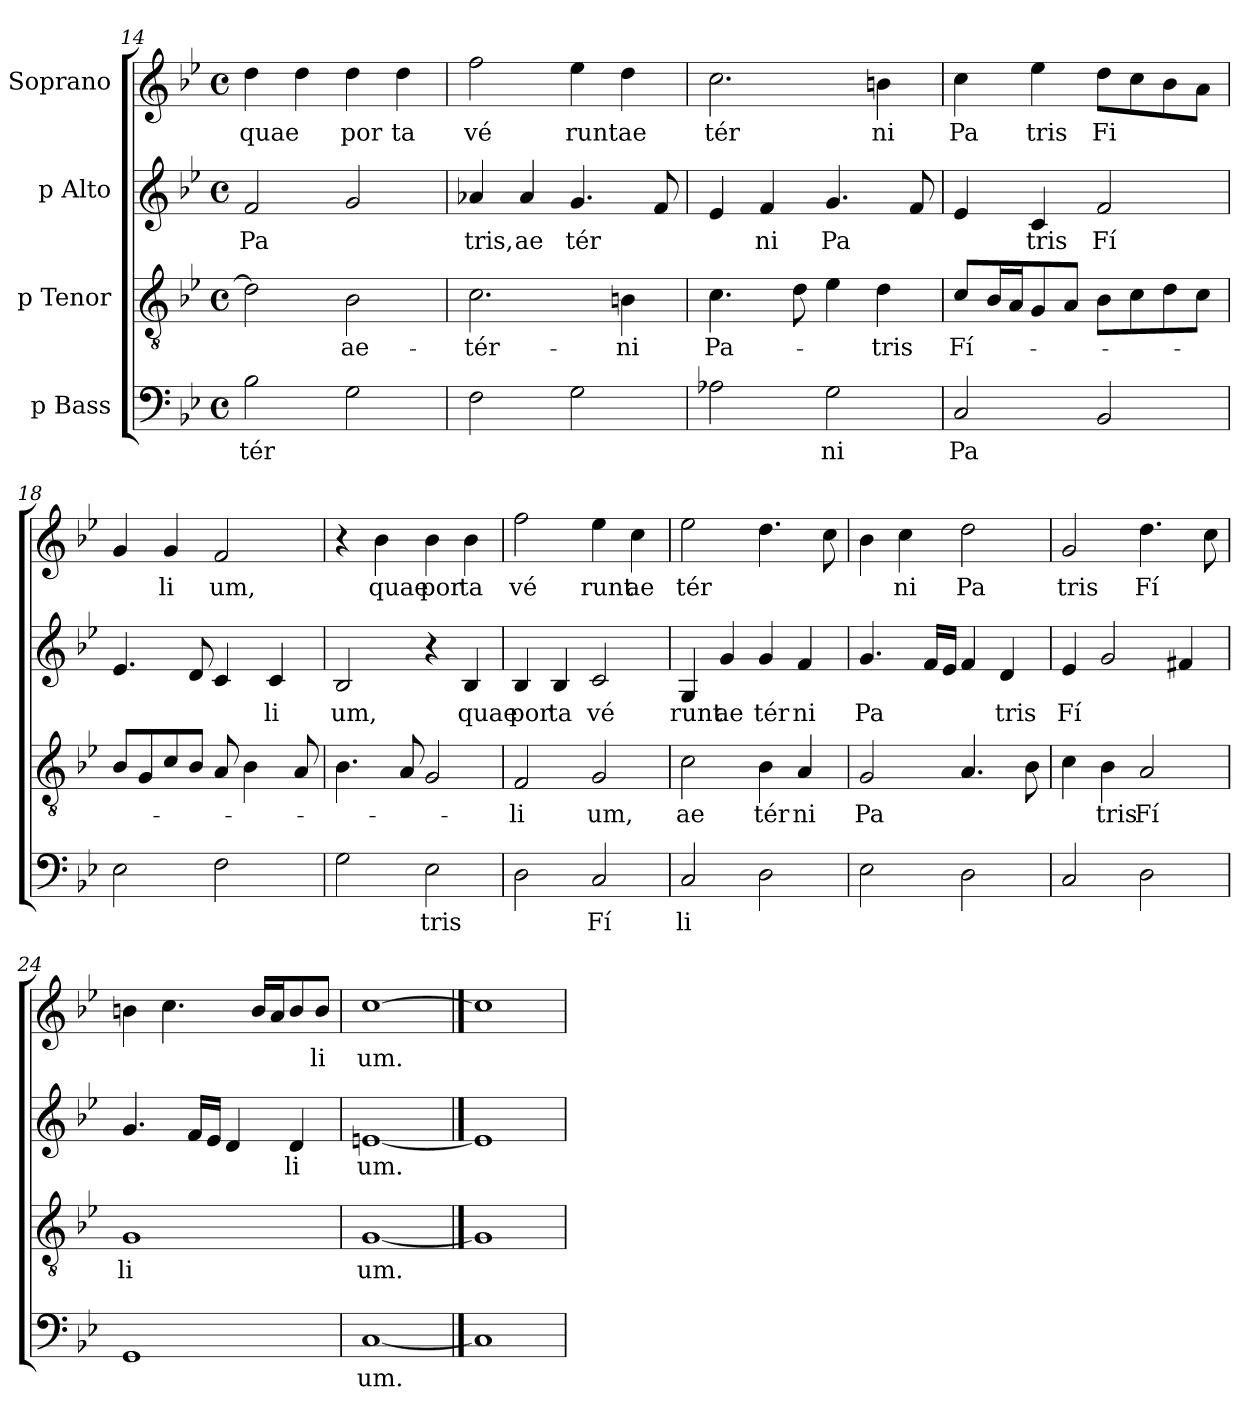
**kern	**text	**kern	**text	**kern	**text	**kern	**text
*part4	*part4	*part3	*part3	*part2	*part2	*part1	*part1
*staff4	*staff4	*staff3	*staff3	*staff2	*staff2	*staff1	*staff1
*I"p Bass	*	*I"p Tenor	*	*I"p Alto	*	*I"Soprano	*
*clefF4	*	*clefGv2	*	*clefG2	*	*clefG2	*
*k[b-e-]	*	*k[b-e-]	*	*k[b-e-]	*	*k[b-e-]	*
*B-:	*	*B-:	*	*B-:	*	*B-:	*
*M4/4	*	*M4/4	*	*M4/4	*	*M4/4	*
*met(c)	*	*met(c)	*	*met(c)	*	*met(c)	*
=14	=14	=14	=14	=14	=14	=14	=14
!	!LO:LY:b	!	!	!	!LO:LY:b	!	!LO:LY:b
2B-\	tér	2d\]	.	2f/	Pa	4dd\	quae
.	.	.	.	.	.	4dd\	.
!	!	!	!LO:LY:b	!	!	!	!LO:LY:b
2G\	.	2B-\	ae-	2g/	.	4dd\	por
!	!	!	!	!	!	!	!LO:LY:b
.	.	.	.	.	.	4dd\	ta
=15	=15	=15	=15	=15	=15	=15	=15
!	!	!	!LO:LY:b	!	!LO:LY:b	!	!LO:LY:b
2F\	.	2.c\	-tér-	4a-X/	tris,	2ff\	vé
!	!	!	!	!	!LO:LY:b	!	!
.	.	.	.	4a-/	ae	.	.
!	!	!	!	!	!LO:LY:b	!	!LO:LY:b
2G\	.	.	.	4.g/	tér	4ee-\	runtae
!	!	!	!LO:LY:b	!	!	!	!
.	.	4Bn\	-ni	.	.	4dd\	.
.	.	.	.	8f/	.	.	.
=16	=16	=16	=16	=16	=16	=16	=16
!	!	!	!LO:LY:b	!	!	!	!LO:LY:b
2A-X\	.	4.c\	Pa-	4e-/	.	2.cc\	tér
!	!	!	!	!	!LO:LY:b	!	!
.	.	.	.	4f/	ni	.	.
.	.	8d\	.	.	.	.	.
!	!LO:LY:b	!	!	!	!LO:LY:b	!	!
2G\	ni	4e-\	.	4.g/	Pa	.	.
!	!	!	!LO:LY:b	!	!	!	!LO:LY:b
.	.	4d\	-tris	.	.	4bn\	ni
.	.	.	.	8f/	.	.	.
=17	=17	=17	=17	=17	=17	=17	=17
!	!LO:LY:b	!	!LO:LY:b	!	!	!	!LO:LY:b
2C/	Pa	8c/L	Fí-	4e-/	.	4cc\	Pa
.	.	16B-/L	.	.	.	.	.
.	.	16A/J	.	.	.	.	.
!	!	!	!	!	!LO:LY:b	!	!LO:LY:b
.	.	8G/	.	4c/	tris	4ee-\	tris
.	.	8A/J	.	.	.	.	.
!	!	!	!	!	!LO:LY:b	!	!LO:LY:b
2BB-/	.	8B-\L	.	2f/	Fí	8dd\L	Fi
.	.	8c\	.	.	.	8cc\	.
.	.	8d\	.	.	.	8b-\	.
.	.	8c\J	.	.	.	8a\J	.
=18	=18	=18	=18	=18	=18	=18	=18
2E-\	.	8B-/L	.	4.e-/	.	4g/	.
.	.	8G/	.	.	.	.	.
!	!	!	!	!	!	!	!LO:LY:b
.	.	8c/	.	.	.	4g/	li
.	.	8B-/J	.	8d/	.	.	.
!	!	!	!	!	!	!	!LO:LY:b
2F\	.	8A/	.	4c/	.	2f/	um,
.	.	4B-\	.	.	.	.	.
!	!	!	!	!	!LO:LY:b	!	!
.	.	.	.	4c/	li	.	.
.	.	8A/	.	.	.	.	.
!!LO:LB:g=z
=19	=19	=19	=19	=19	=19	=19	=19
!	!	!	!	!	!LO:LY:b	!	!
2G\	.	4.B-\	.	2B-/	um,	4r	.
!	!	!	!	!	!	!	!LO:LY:b
.	.	.	.	.	.	4b-\	quae
.	.	8A/	.	.	.	.	.
!	!LO:LY:b	!	!	!	!	!	!LO:LY:b
2E-\	tris	2G/	.	4r	.	4b-\	por
!	!	!	!	!	!LO:LY:b	!	!LO:LY:b
.	.	.	.	4B-/	quae	4b-\	ta
=20	=20	=20	=20	=20	=20	=20	=20
!	!	!	!LO:LY:b	!	!LO:LY:b	!	!LO:LY:b
2D\	.	2F/	-li	4B-/	por	2ff\	vé
!	!	!	!	!	!LO:LY:b	!	!
.	.	.	.	4B-/	ta	.	.
!	!LO:LY:b	!	!LO:LY:b	!	!LO:LY:b	!	!LO:LY:b
2C/	Fí	2G/	um,	2c/	vé	4ee-\	runt
!	!	!	!	!	!	!	!LO:LY:b
.	.	.	.	.	.	4cc\	ae
=21	=21	=21	=21	=21	=21	=21	=21
!	!LO:LY:b	!	!LO:LY:b	!	!LO:LY:b	!	!LO:LY:b
2C/	li	2c\	ae	4G/	runt	2ee-\	tér
!	!	!	!	!	!LO:LY:b	!	!
.	.	.	.	4g/	ae	.	.
!	!	!	!LO:LY:b	!	!LO:LY:b	!	!
2D\	.	4B-\	tér	4g/	tér	4.dd\	.
!	!	!	!LO:LY:b	!	!LO:LY:b	!	!
.	.	4A/	ni	4f/	ni	.	.
.	.	.	.	.	.	8cc\	.
=22	=22	=22	=22	=22	=22	=22	=22
!	!	!	!LO:LY:b	!	!LO:LY:b	!	!
2E-\	.	2G/	Pa	4.g/	Pa	4b-\	.
!	!	!	!	!	!	!	!LO:LY:b
.	.	.	.	.	.	4cc\	ni
.	.	.	.	16f/LL	.	.	.
.	.	.	.	16e-/JJ	.	.	.
!	!	!	!	!	!	!	!LO:LY:b
2D\	.	4.A/	.	4f/	.	2dd\	Pa
!	!	!	!	!	!LO:LY:b	!	!
.	.	.	.	4d/	tris	.	.
.	.	8B-\	.	.	.	.	.
=23	=23	=23	=23	=23	=23	=23	=23
!	!	!	!	!	!LO:LY:b	!	!LO:LY:b
2C/	.	4c\	.	4e-/	Fí	2g/	tris
!	!	!	!LO:LY:b	!	!	!	!
.	.	4B-\	tris	2g/	.	.	.
!	!	!	!LO:LY:b	!	!	!	!LO:LY:b
2D\	.	2A/	Fí	.	.	4.dd\	Fí
.	.	.	.	4f#X/	.	.	.
.	.	.	.	.	.	8cc\	.
=24	=24	=24	=24	=24	=24	=24	=24
!	!	!	!LO:LY:b	!	!	!	!
1GG	.	1G	li	4.g/	.	4bn\	.
.	.	.	.	.	.	4.cc\	.
.	.	.	.	16f/LL	.	.	.
.	.	.	.	16e-/JJ	.	.	.
.	.	.	.	4d/	.	.	.
.	.	.	.	.	.	16b/LL	.
.	.	.	.	.	.	16a/J	.
!	!	!	!	!	!LO:LY:b	!	!
.	.	.	.	4d/	li	8b/	.
!	!	!	!	!	!	!	!LO:LY:b
.	.	.	.	.	.	8b/J	li
=25	=25	=25	=25	=25	=25	=25	=25
!	!LO:LY:b	!	!LO:LY:b	!	!LO:LY:b	!	!LO:LY:b
[1C	um.	[1G	um.	[1en	um.	[1cc	um.
==26	==26	==26	==26	==26	==26	==26	==26
1C]	.	1G]	.	1e]	.	1cc]	.
=	=	=	=	=	=	=	=
*-	*-	*-	*-	*-	*-	*-	*-
